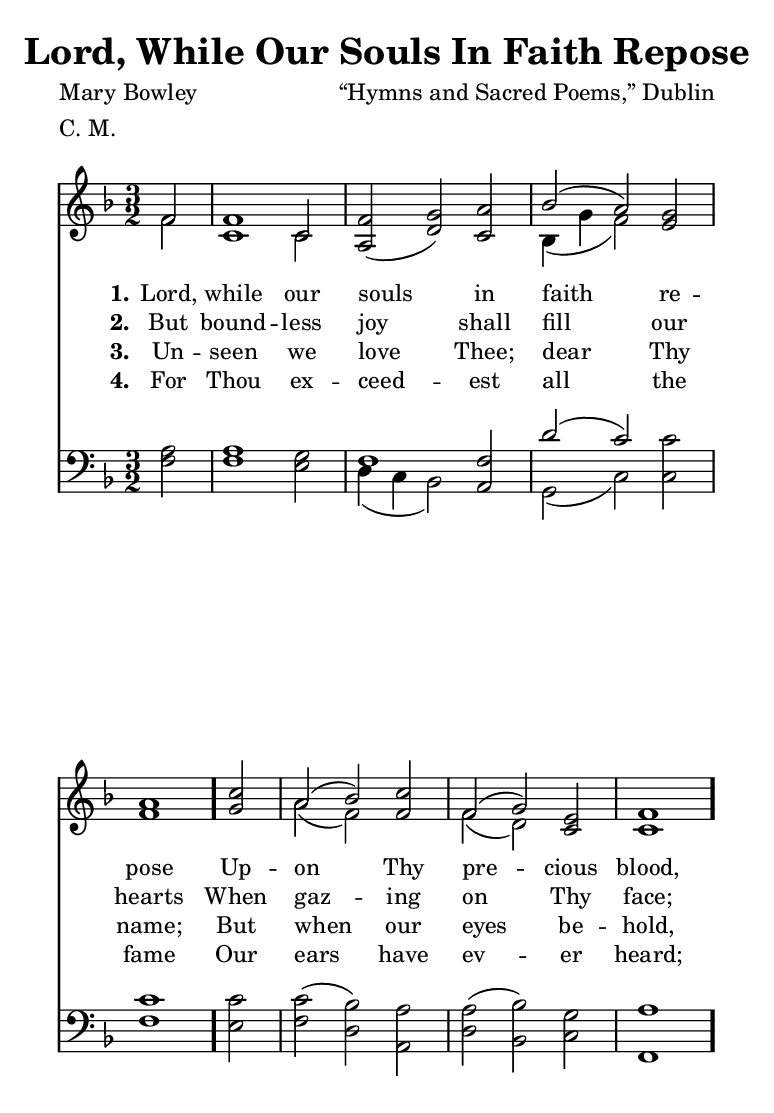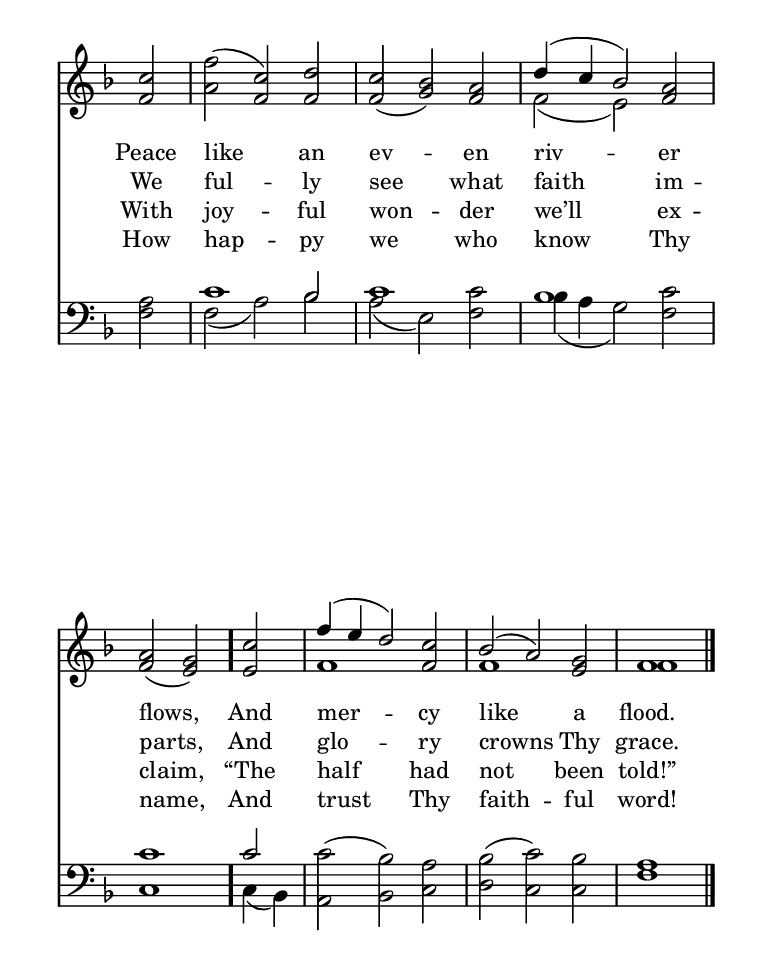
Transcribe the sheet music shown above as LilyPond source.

\include "common/global.ily"
\paper {
  \include "common/paper.ily"
  %ragged-bottom = ##t
  ragged-last-bottom = ##t
  %systems-per-page = ##f
  %page-count = ##f
  system-count = #(cond (is-eogsized 2) (#t #f))
}

\header{
  hymnnumber = "148"
  title = "Lord, While Our Souls In Faith Repose"
  tunename = "Irish"
  meter = "C. M."
  poet = "Mary Bowley"
  composer = "“Hymns and Sacred Poems,” Dublin"
  %copyright = ""
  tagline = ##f
}

% for fermata in MIDI
ta = { \tempo 2=90 }
tb = { \tempo 2=45 }

global = {
  \include "common/overrides.ily"
  \override Staff.TimeSignature.style = #'numbered
  \time 3/2
  \override Score.MetronomeMark.transparent = ##t % hide all fermata changes too
  \ta
  \key f \major
  \partial 2
  \autoBeamOff
}

notesSoprano = {
\global
\relative c' {

  f2 | f1 c2 | f(g) a | bes( a) g | a1
  c2 | a( bes) c | f,( g) e | f1
  c'2 | f( c) d | c( bes) a | d4( c bes2) a | a( g)
  c | f4( e d2) c | bes( a) g | f1
  \bar "|."

}
}

notesAlto = {
\global
\relative e' {

  f2 | c1 c2 | a( d) c | bes4( g' f2) e | f1
  g2 | a( f) f | f( d) c | c1
  f2 | a( f) f | f( g) f | f( e) f | f( e)
  e | f1 f2 | f1 e2 | f1

}
}

notesTenor = {
\global
\relative a {

  a2 | a1 g2 | f1 f2 | d'2( c) c | c1
  c2 | c( bes) a | a( bes) g | a1
  a2 | c1 bes2 | c1 c2 | bes1 c2 | c1
  c2 | c( bes) a | bes( c) bes | a1

}
}

notesBass = {
\global
\relative f {

  f2 | f1 e2 | d4( c bes2) a | g( c) c | f1
  e2 | f( d) a | d( bes) c | f,1
  f'2 | f( a) bes | a( e) f | bes4( a g2) f2 | c1
  c4( bes) | a2( bes) c | d( c) c | f1

}
}

wordsA = \lyricmode {
\set stanza = "1."

Lord, while our souls in faith re -- pose \bar "."
Up -- on Thy pre -- cious blood, \bar "." \break
Peace like an ev -- en riv -- er flows, \bar "."
And mer -- cy like a flood. \bar "."

}

wordsB = \lyricmode {
\set stanza = "2."

But bound -- less joy shall fill our hearts
When gaz -- ing on Thy face;
We ful -- ly see what faith im -- parts,
And glo -- ry crowns Thy grace.

}

wordsC = \lyricmode {
\set stanza = "3."

Un -- seen we love Thee; dear Thy name;
But when our eyes be -- hold,
With joy -- ful won -- der we’ll ex -- claim,
“The half had not been told!”

}

wordsD = \lyricmode {
\set stanza = "4."

For Thou ex -- ceed -- est all the fame
Our ears have ev -- er heard;
How hap -- py we who know Thy name,
And trust Thy faith -- ful word!

}

\score {
  \context ChoirStaff <<
    \context Staff = upper <<
      \set Staff.autoBeaming = ##f
      \set ChoirStaff.systemStartDelimiter = #'SystemStartBar
      \set ChoirStaff.printPartCombineTexts = ##f
      \partcombine #'(2 . 9) \notesSoprano \notesAlto
      \context NullVoice = sopranos { \voiceOne << \notesSoprano >> }
      \context NullVoice = altos { \voiceTwo << \notesAlto >> }
      \context Lyrics = one   \lyricsto sopranos \wordsA
      \context Lyrics = two   \lyricsto sopranos \wordsB
      \context Lyrics = three \lyricsto sopranos \wordsC
      \context Lyrics = four  \lyricsto sopranos \wordsD
    >>
    \context Staff = men <<
      \set Staff.autoBeaming = ##f
      \clef bass
      \set ChoirStaff.printPartCombineTexts = ##f
      \partcombine #'(2 . 9) \notesTenor \notesBass
      \context NullVoice = tenors { \voiceOne << \notesTenor >> }
      \context NullVoice = basses { \voiceTwo << \notesBass >> }
    >>
  >>
  \layout {
    \include "common/layout.ily"
  }
  \midi{
    \include "common/midi.ily"
  }
}

\version "2.19.49"  % necessary for upgrading to future LilyPond versions.

% vi:set et ts=2 sw=2 ai nocindent syntax=lilypond:
